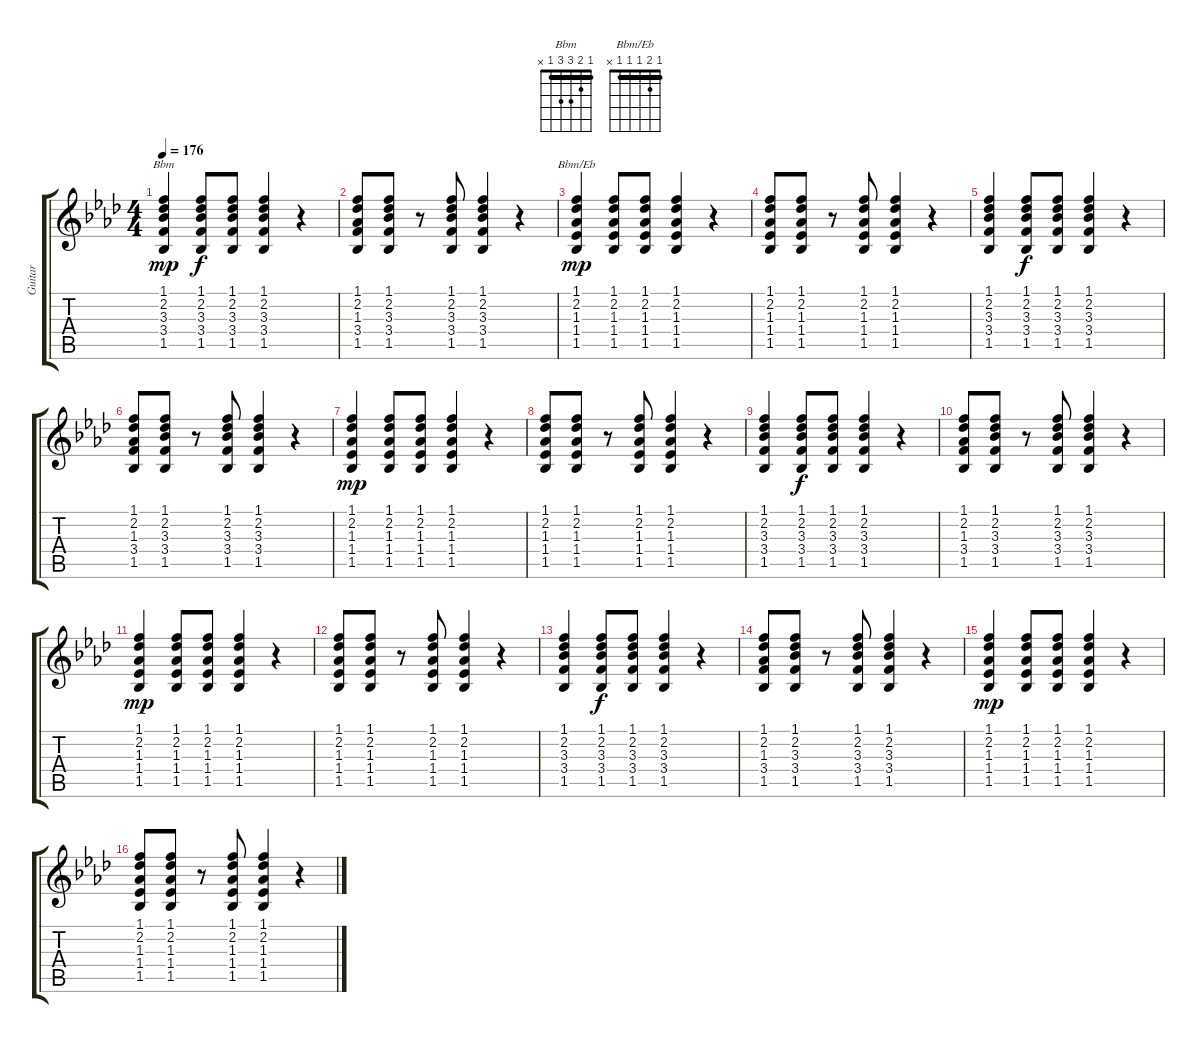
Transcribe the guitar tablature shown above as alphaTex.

\track ("Guitar" "Guitar") {instrument electricguitarjazz}
\staff {score tabs}
\tuning (E4 B3 G3 D3 A2 E2) {hide}
\chord ("Bbm" 1 2 3 3 1 x) {barre 1}
\chord ("Bbm/Eb" 1 2 1 1 1 x) {barre 1}
\ts (4 4)
\tempo 176
\clef g2
\ks ab
(1.1 2.2 3.3 3.4 1.5).4{ch "Bbm" dy mp} (1.1 2.2 3.3 3.4 1.5).8{dy f} (1.1 2.2 3.3 3.4 1.5).8 (1.1 2.2 3.3 3.4 1.5).4 r.4 |
(1.1 2.2 1.3 3.4 1.5).8 (1.1 2.2 3.3 3.4 1.5).8 r.8 (1.1 2.2 3.3 3.4 1.5).8 (1.1 2.2 3.3 3.4 1.5).4 r.4 |
(1.1 2.2 1.3 1.4 1.5).4{ch "Bbm/Eb" dy mp} (1.1 2.2 1.3 1.4 1.5).8 (1.1 2.2 1.3 1.4 1.5).8 (1.1 2.2 1.3 1.4 1.5).4 r.4 |
(1.1 2.2 1.3 1.4 1.5).8 (1.1 2.2 1.3 1.4 1.5).8 r.8 (1.1 2.2 1.3 1.4 1.5).8 (1.1 2.2 1.3 1.4 1.5).4 r.4 |
(1.1 2.2 3.3 3.4 1.5).4 (1.1 2.2 3.3 3.4 1.5).8{dy f} (1.1 2.2 3.3 3.4 1.5).8 (1.1 2.2 3.3 3.4 1.5).4 r.4 |
(1.1 2.2 1.3 3.4 1.5).8 (1.1 2.2 3.3 3.4 1.5).8 r.8 (1.1 2.2 3.3 3.4 1.5).8 (1.1 2.2 3.3 3.4 1.5).4 r.4 |
(1.1 2.2 1.3 1.4 1.5).4{dy mp} (1.1 2.2 1.3 1.4 1.5).8 (1.1 2.2 1.3 1.4 1.5).8 (1.1 2.2 1.3 1.4 1.5).4 r.4 |
(1.1 2.2 1.3 1.4 1.5).8 (1.1 2.2 1.3 1.4 1.5).8 r.8 (1.1 2.2 1.3 1.4 1.5).8 (1.1 2.2 1.3 1.4 1.5).4 r.4 |
(1.1 2.2 3.3 3.4 1.5).4 (1.1 2.2 3.3 3.4 1.5).8{dy f} (1.1 2.2 3.3 3.4 1.5).8 (1.1 2.2 3.3 3.4 1.5).4 r.4 |
(1.1 2.2 1.3 3.4 1.5).8 (1.1 2.2 3.3 3.4 1.5).8 r.8 (1.1 2.2 3.3 3.4 1.5).8 (1.1 2.2 3.3 3.4 1.5).4 r.4 |
(1.1 2.2 1.3 1.4 1.5).4{dy mp} (1.1 2.2 1.3 1.4 1.5).8 (1.1 2.2 1.3 1.4 1.5).8 (1.1 2.2 1.3 1.4 1.5).4 r.4 |
(1.1 2.2 1.3 1.4 1.5).8 (1.1 2.2 1.3 1.4 1.5).8 r.8 (1.1 2.2 1.3 1.4 1.5).8 (1.1 2.2 1.3 1.4 1.5).4 r.4 |
(1.1 2.2 3.3 3.4 1.5).4 (1.1 2.2 3.3 3.4 1.5).8{dy f} (1.1 2.2 3.3 3.4 1.5).8 (1.1 2.2 3.3 3.4 1.5).4 r.4 |
(1.1 2.2 1.3 3.4 1.5).8 (1.1 2.2 3.3 3.4 1.5).8 r.8 (1.1 2.2 3.3 3.4 1.5).8 (1.1 2.2 3.3 3.4 1.5).4 r.4 |
(1.1 2.2 1.3 1.4 1.5).4{dy mp} (1.1 2.2 1.3 1.4 1.5).8 (1.1 2.2 1.3 1.4 1.5).8 (1.1 2.2 1.3 1.4 1.5).4 r.4 |
(1.1 2.2 1.3 1.4 1.5).8 (1.1 2.2 1.3 1.4 1.5).8 r.8 (1.1 2.2 1.3 1.4 1.5).8 (1.1 2.2 1.3 1.4 1.5).4 r.4
